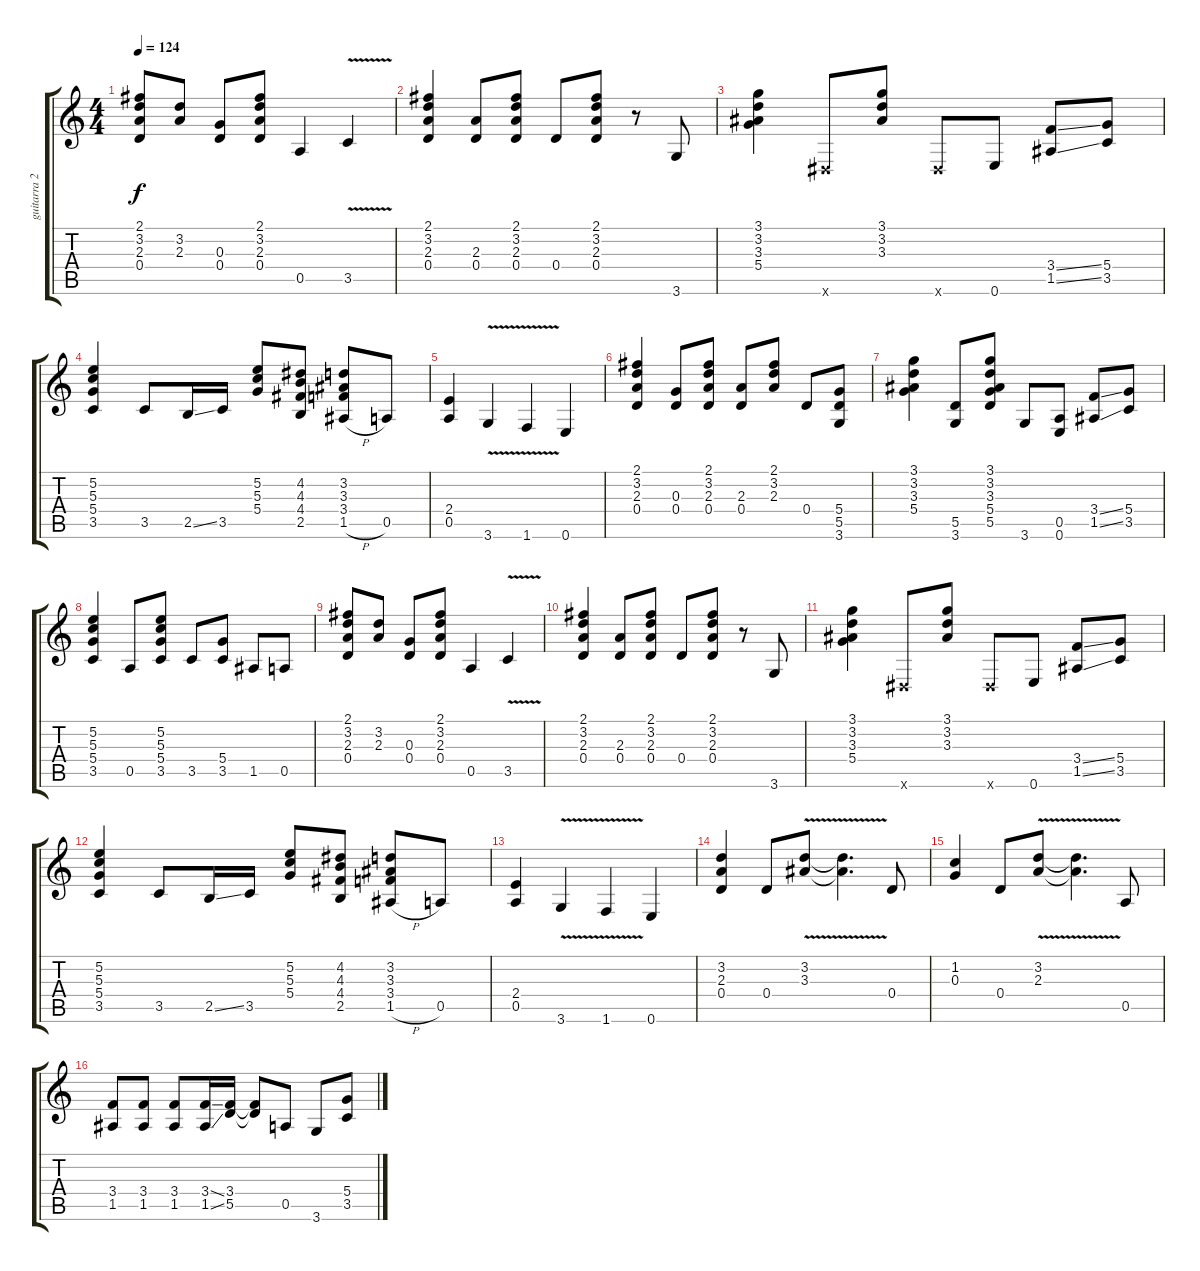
\track ("guitarra 2" "guitarra 2") {instrument distortionguitar}
\staff {score tabs}
\tuning (E4 B3 G3 D3 A2 E2) {hide}
\ts (4 4)
\tempo 124
\clef g2
\ks c
(2.1 3.2 2.3 0.4).8{dy f} (3.2 2.3).8 (0.3 0.4).8 (2.1 3.2 2.3 0.4).8 0.5.4 3.5{v}.4 |
(2.1 3.2 2.3 0.4).4 (2.3 0.4).8 (2.1 3.2 2.3 0.4).8 0.4.8 (2.1 3.2 2.3 0.4).8 r.8 3.6.8 |
(3.1 3.2 3.3 5.4).4 -1.6{x}.8 (3.1 3.2 3.3).8 -1.6{x}.8 0.6.8 (3.4{ss} 1.5{ss}).8 (5.4 3.5).8 |
(5.2 5.3 5.4 3.5).4 3.5.8 2.5{ss}.16 3.5.16 (5.2 5.3 5.4).8 (4.2 4.3 4.4 2.5).8 (3.2 3.3 3.4 1.5{h}).8 0.5.8 |
(2.4 0.5).4 3.6{v}.4 1.6{v}.4 0.6.4 |
(2.1 3.2 2.3 0.4).4 (0.3 0.4).8 (2.1 3.2 2.3 0.4).8 (2.3 0.4).8 (2.1 3.2 2.3).8 0.4.8 (5.4 5.5 3.6).8 |
(3.1 3.2 3.3 5.4).4 (5.5 3.6).8 (3.1 3.2 3.3 5.4 5.5).8 3.6.8 (0.5 0.6).8 (3.4{ss} 1.5{ss}).8 (5.4 3.5).8 |
(5.2 5.3 5.4 3.5).4 0.5.8 (5.2 5.3 5.4 3.5).8 3.5.8 (5.4 3.5).8 1.5.8 0.5.8 |
(2.1 3.2 2.3 0.4).8 (3.2 2.3).8 (0.3 0.4).8 (2.1 3.2 2.3 0.4).8 0.5.4 3.5{v}.4 |
(2.1 3.2 2.3 0.4).4 (2.3 0.4).8 (2.1 3.2 2.3 0.4).8 0.4.8 (2.1 3.2 2.3 0.4).8 r.8 3.6.8 |
(3.1 3.2 3.3 5.4).4 -1.6{x}.8 (3.1 3.2 3.3).8 -1.6{x}.8 0.6.8 (3.4{ss} 1.5{ss}).8 (5.4 3.5).8 |
(5.2 5.3 5.4 3.5).4 3.5.8 2.5{ss}.16 3.5.16 (5.2 5.3 5.4).8 (4.2 4.3 4.4 2.5).8 (3.2 3.3 3.4 1.5{h}).8 0.5.8 |
(2.4 0.5).4 3.6{v}.4 1.6{v}.4 0.6.4 |
(3.2 2.3 0.4).4 0.4.8 (3.2{v} 3.3{v}).8 (3.2{t} 3.3{t}).4{d} 0.4.8 |
(1.2 0.3).4 0.4.8 (3.2{v} 2.3{v}).8 (3.2{t} 2.3{t}).4{d} 0.5.8 |
(3.4 1.5).8 (3.4 1.5).8 (3.4 1.5).8 (3.4{ss} 1.5{ss}).16 (3.4 5.5).16 (3.4{t} 5.5{t}).8 0.5.8 3.6.8 (5.4 3.5).8
